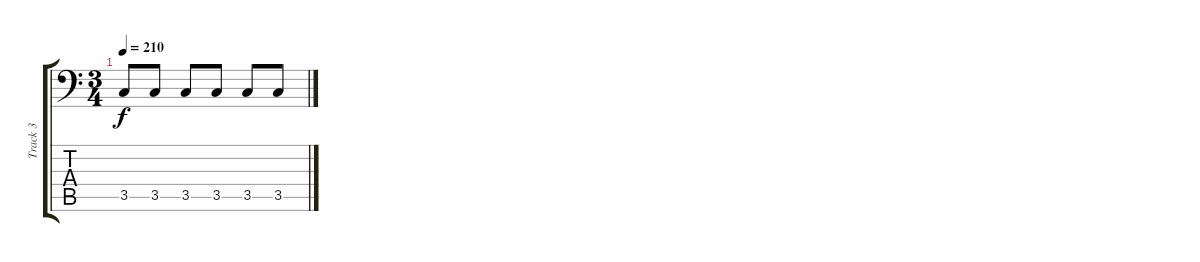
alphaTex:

\track ("Track 3" "Track 3") {instrument electricbasspick}
\staff {score tabs}
\tuning (E3 B2 G2 D2 A1 E1) {hide}
\ts (3 4)
\tempo 210
\clef f4
\ks c
3.5.8{dy f} 3.5.8 3.5.8 3.5.8 3.5.8 3.5.8
